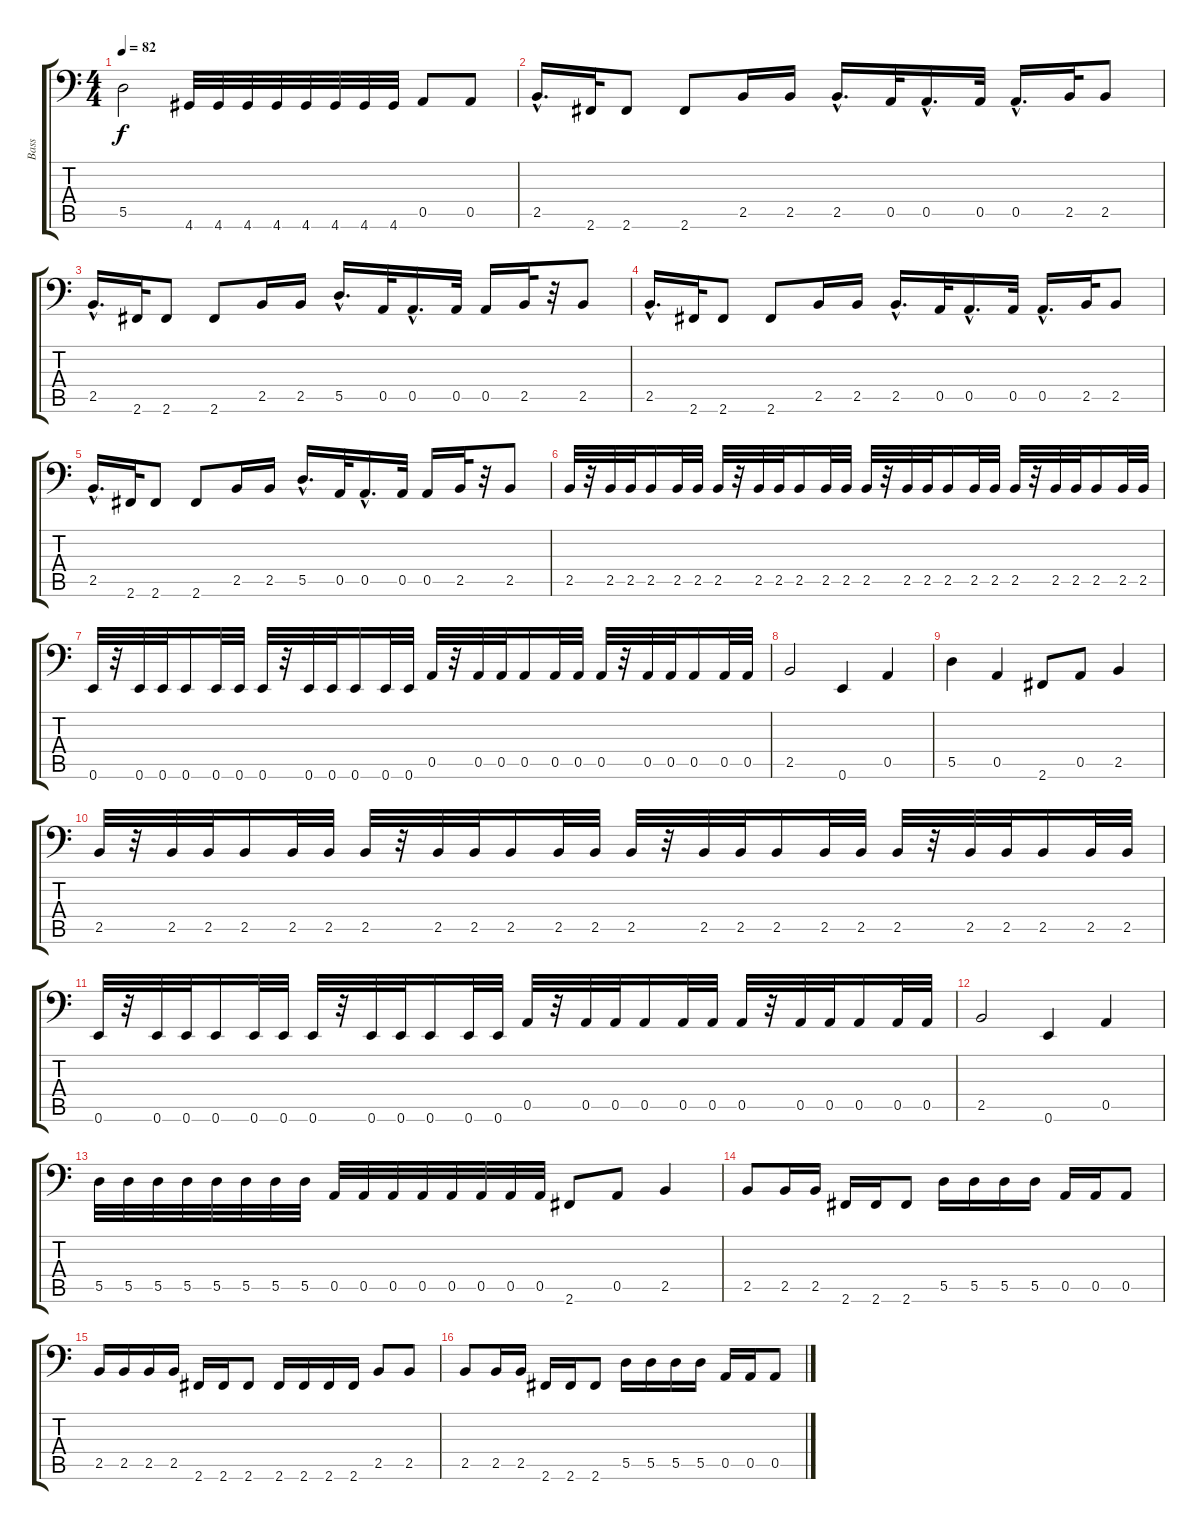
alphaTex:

\track ("Bass" "Bass") {instrument electricbasspick}
\staff {score tabs}
\tuning (E3 B2 G2 D2 A1 E1) {hide}
\ts (4 4)
\tempo 82
\clef f4
\ks c
5.5.2{dy f} 4.6.32 4.6.32 4.6.32 4.6.32 4.6.32 4.6.32 4.6.32 4.6.32 0.5.8 0.5.8 |
2.5{hac}.16{d} 2.6.32 2.6.8 2.6.8 2.5.16 2.5.16 2.5{hac}.16{d} 0.5.32 0.5{hac}.16{d} 0.5.32 0.5{hac}.16{d} 2.5.32 2.5.8 |
2.5{hac}.16{d} 2.6.32 2.6.8 2.6.8 2.5.16 2.5.16 5.5{hac}.16{d} 0.5.32 0.5{hac}.16{d} 0.5.32 0.5.16 2.5.32 r.32 2.5.8 |
2.5{hac}.16{d} 2.6.32 2.6.8 2.6.8 2.5.16 2.5.16 2.5{hac}.16{d} 0.5.32 0.5{hac}.16{d} 0.5.32 0.5{hac}.16{d} 2.5.32 2.5.8 |
2.5{hac}.16{d} 2.6.32 2.6.8 2.6.8 2.5.16 2.5.16 5.5{hac}.16{d} 0.5.32 0.5{hac}.16{d} 0.5.32 0.5.16 2.5.32 r.32 2.5.8 |
2.5.32 r.32 2.5.32 2.5.32 2.5.16 2.5.32 2.5.32 2.5.32 r.32 2.5.32 2.5.32 2.5.16 2.5.32 2.5.32 2.5.32 r.32 2.5.32 2.5.32 2.5.16 2.5.32 2.5.32 2.5.32 r.32 2.5.32 2.5.32 2.5.16 2.5.32 2.5.32 |
0.6.32 r.32 0.6.32 0.6.32 0.6.16 0.6.32 0.6.32 0.6.32 r.32 0.6.32 0.6.32 0.6.16 0.6.32 0.6.32 0.5.32 r.32 0.5.32 0.5.32 0.5.16 0.5.32 0.5.32 0.5.32 r.32 0.5.32 0.5.32 0.5.16 0.5.32 0.5.32 |
2.5.2 0.6.4 0.5.4 |
5.5.4 0.5.4 2.6.8 0.5.8 2.5.4 |
2.5.32 r.32 2.5.32 2.5.32 2.5.16 2.5.32 2.5.32 2.5.32 r.32 2.5.32 2.5.32 2.5.16 2.5.32 2.5.32 2.5.32 r.32 2.5.32 2.5.32 2.5.16 2.5.32 2.5.32 2.5.32 r.32 2.5.32 2.5.32 2.5.16 2.5.32 2.5.32 |
0.6.32 r.32 0.6.32 0.6.32 0.6.16 0.6.32 0.6.32 0.6.32 r.32 0.6.32 0.6.32 0.6.16 0.6.32 0.6.32 0.5.32 r.32 0.5.32 0.5.32 0.5.16 0.5.32 0.5.32 0.5.32 r.32 0.5.32 0.5.32 0.5.16 0.5.32 0.5.32 |
2.5.2 0.6.4 0.5.4 |
5.5.32 5.5.32 5.5.32 5.5.32 5.5.32 5.5.32 5.5.32 5.5.32 0.5.32 0.5.32 0.5.32 0.5.32 0.5.32 0.5.32 0.5.32 0.5.32 2.6.8 0.5.8 2.5.4 |
2.5.8 2.5.16 2.5.16 2.6.16 2.6.16 2.6.8 5.5.16 5.5.16 5.5.16 5.5.16 0.5.16 0.5.16 0.5.8 |
2.5.16 2.5.16 2.5.16 2.5.16 2.6.16 2.6.16 2.6.8 2.6.16 2.6.16 2.6.16 2.6.16 2.5.8 2.5.8 |
2.5.8 2.5.16 2.5.16 2.6.16 2.6.16 2.6.8 5.5.16 5.5.16 5.5.16 5.5.16 0.5.16 0.5.16 0.5.8
